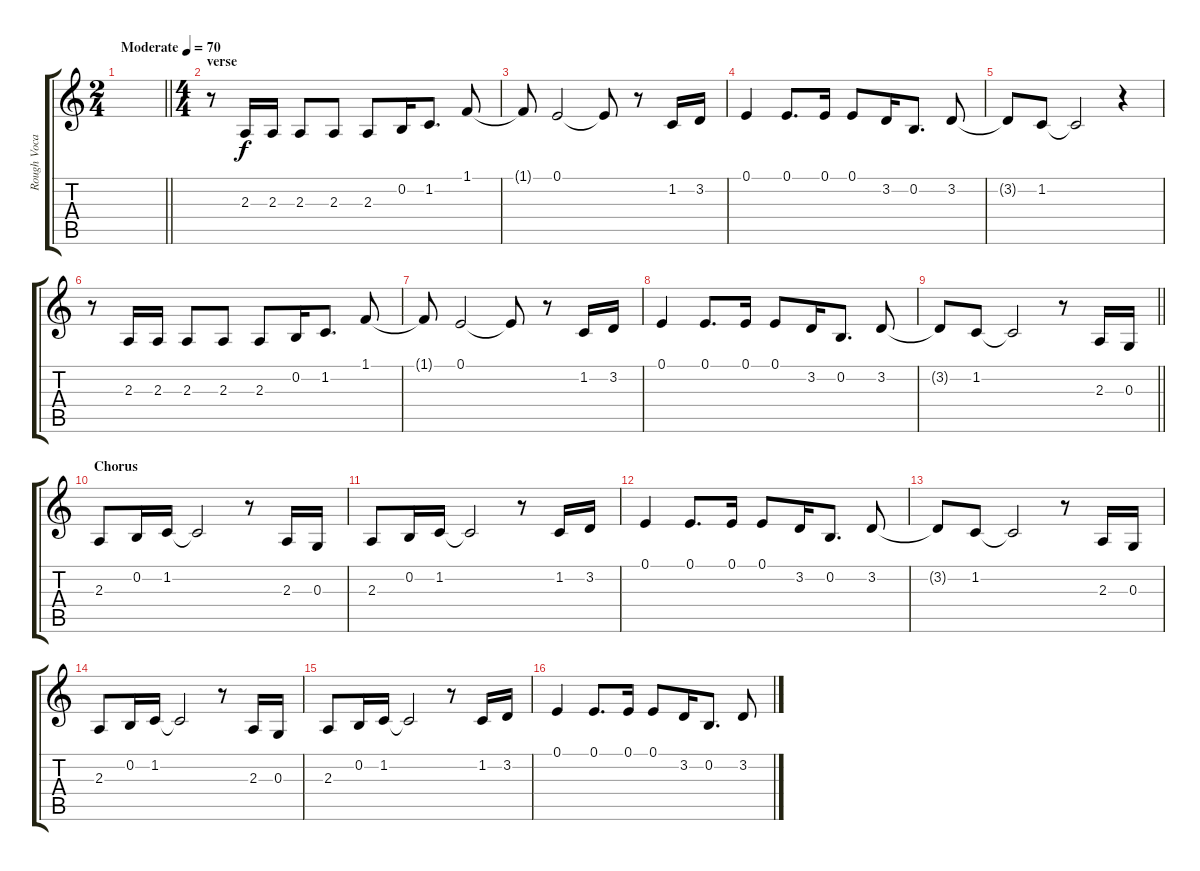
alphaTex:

\track ("Rough Vocal melody" "Rough Voca") {instrument lead6voice}
\staff {score tabs}
\tuning (E4 B3 G3 D3 A2 E2) {hide}
\ts (2 4)
\tempo (70 "Moderate")
\clef g2
\barLineRight lightlight
\ks c
|
\ts (4 4)
\section ("" "verse")
r.8 2.3.16 2.3.16 2.3.8 2.3.8 2.3.8 0.2.16 1.2.8{d} 1.1.8 |
1.1{t}.8 0.1.2 0.1{t}.8 r.8 1.2.16 3.2.16 |
0.1.4 0.1.8{d} 0.1.16 0.1.8 3.2.16 0.2.8{d} 3.2.8 |
3.2{t}.8 1.2.8 1.2{t}.2 r.4 |
r.8 2.3.16 2.3.16 2.3.8 2.3.8 2.3.8 0.2.16 1.2.8{d} 1.1.8 |
1.1{t}.8 0.1.2 0.1{t}.8 r.8 1.2.16 3.2.16 |
0.1.4 0.1.8{d} 0.1.16 0.1.8 3.2.16 0.2.8{d} 3.2.8 |
\barLineRight lightlight
3.2{t}.8 1.2.8 1.2{t}.2 r.8 2.3.16 0.3.16 |
\section ("" "Chorus")
2.3.8 0.2.16 1.2.16 1.2{t}.2 r.8 2.3.16 0.3.16 |
2.3.8 0.2.16 1.2.16 1.2{t}.2 r.8 1.2.16 3.2.16 |
0.1.4 0.1.8{d} 0.1.16 0.1.8 3.2.16 0.2.8{d} 3.2.8 |
3.2{t}.8 1.2.8 1.2{t}.2 r.8 2.3.16 0.3.16 |
2.3.8 0.2.16 1.2.16 1.2{t}.2 r.8 2.3.16 0.3.16 |
2.3.8 0.2.16 1.2.16 1.2{t}.2 r.8 1.2.16 3.2.16 |
0.1.4 0.1.8{d} 0.1.16 0.1.8 3.2.16 0.2.8{d} 3.2.8
